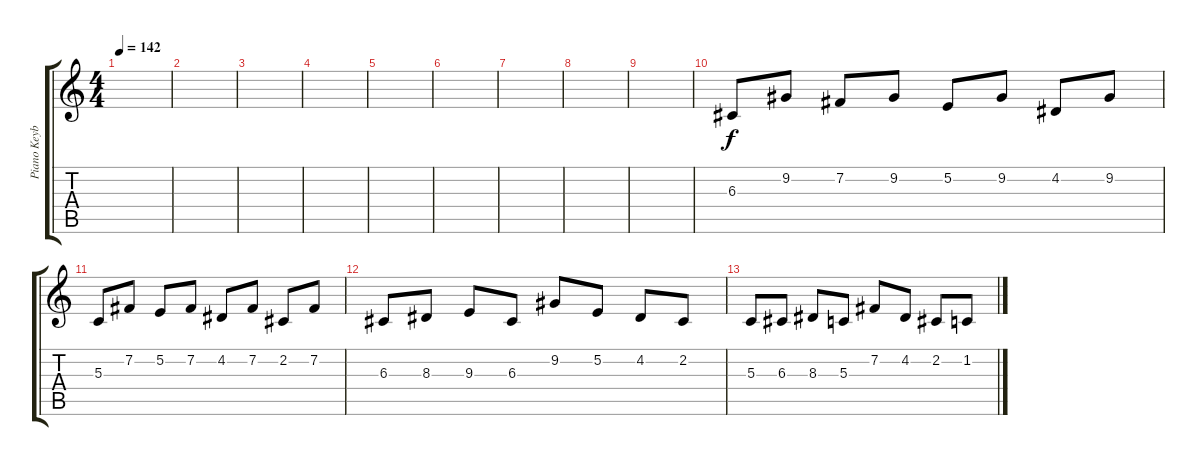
\track ("Piano Keyboard" "Piano Keyb") {instrument acousticgrandpiano}
\staff {score tabs}
\tuning (E4 B3 G3 D3 A2 E2) {hide}
\ts (4 4)
\tempo 142
\clef g2
\ks c
|
|
|
|
|
|
|
|
|
6.3.8 9.2.8 7.2.8 9.2.8 5.2.8 9.2.8 4.2.8 9.2.8 |
5.3.8 7.2.8 5.2.8 7.2.8 4.2.8 7.2.8 2.2.8 7.2.8 |
6.3.8 8.3.8 9.3.8 6.3.8 9.2.8 5.2.8 4.2.8 2.2.8 |
5.3.8 6.3.8 8.3.8 5.3.8 7.2.8 4.2.8 2.2.8 1.2.8
